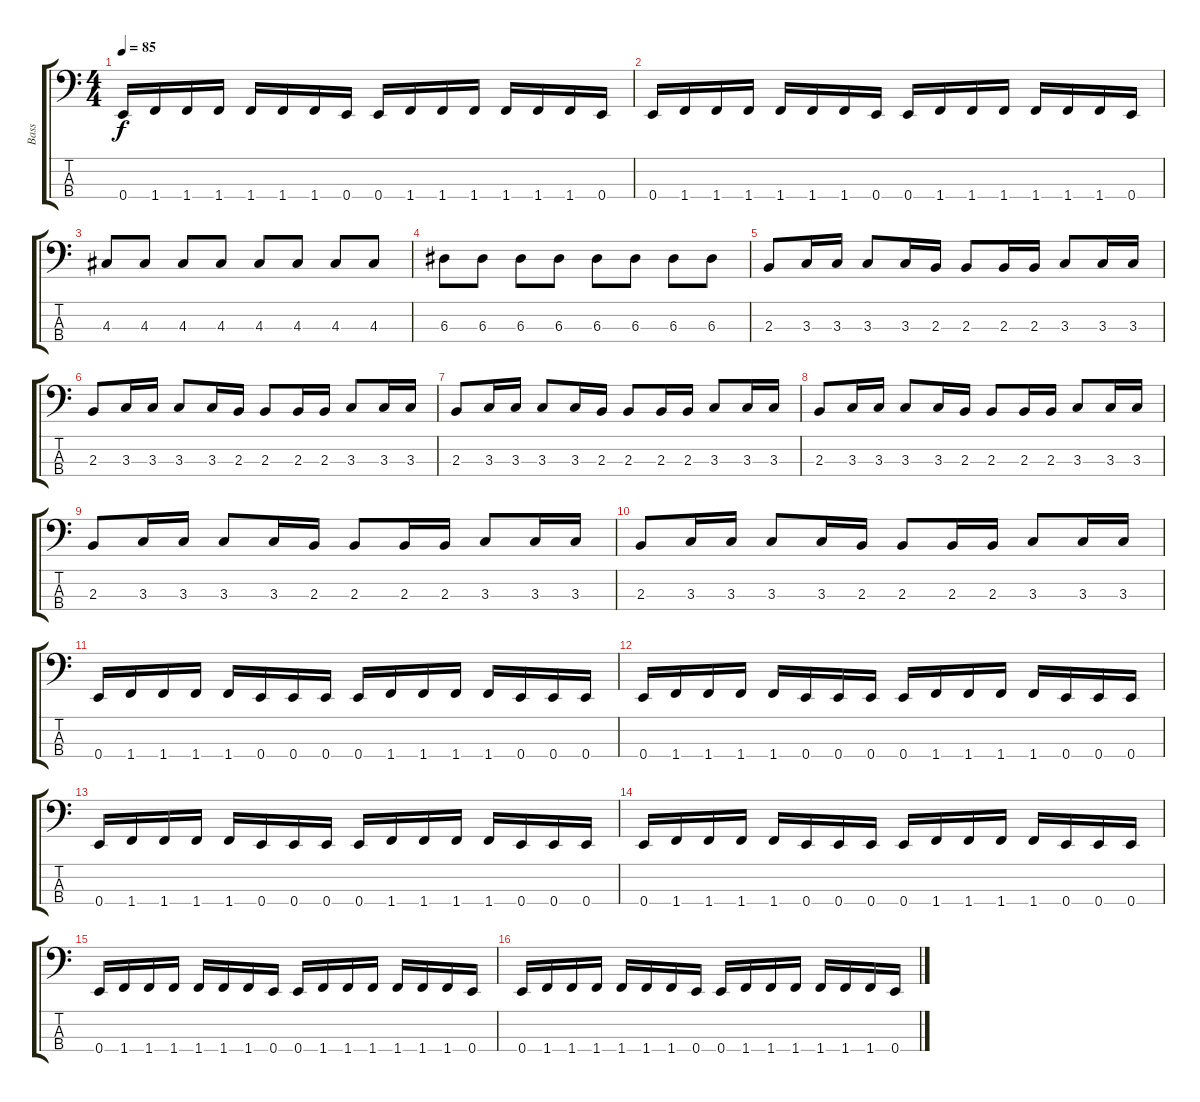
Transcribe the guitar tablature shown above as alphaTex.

\track ("Bass" "Bass") {instrument electricbassfinger}
\staff {score tabs}
\tuning (G2 D2 A1 E1) {hide}
\ts (4 4)
\tempo 85
\clef f4
\ks c
0.4.16{dy f} 1.4.16 1.4.16 1.4.16 1.4.16 1.4.16 1.4.16 0.4.16 0.4.16 1.4.16 1.4.16 1.4.16 1.4.16 1.4.16 1.4.16 0.4.16 |
0.4.16 1.4.16 1.4.16 1.4.16 1.4.16 1.4.16 1.4.16 0.4.16 0.4.16 1.4.16 1.4.16 1.4.16 1.4.16 1.4.16 1.4.16 0.4.16 |
4.3.8 4.3.8 4.3.8 4.3.8 4.3.8 4.3.8 4.3.8 4.3.8 |
6.3.8 6.3.8 6.3.8 6.3.8 6.3.8 6.3.8 6.3.8 6.3.8 |
2.3.8{volume 4} 3.3.16{volume 4} 3.3.16{volume 4} 3.3.8{volume 4} 3.3.16{volume 4} 2.3.16{volume 4} 2.3.8{volume 4} 2.3.16{volume 4} 2.3.16{volume 4} 3.3.8{volume 4} 3.3.16{volume 4} 3.3.16{volume 4} |
2.3.8{volume 4} 3.3.16{volume 4} 3.3.16{volume 4} 3.3.8{volume 4} 3.3.16{volume 4} 2.3.16{volume 4} 2.3.8{volume 4} 2.3.16{volume 4} 2.3.16{volume 4} 3.3.8{volume 4} 3.3.16{volume 4} 3.3.16{volume 4} |
2.3.8{volume 4} 3.3.16{volume 4} 3.3.16{volume 4} 3.3.8{volume 4} 3.3.16{volume 4} 2.3.16{volume 4} 2.3.8{volume 4} 2.3.16{volume 4} 2.3.16{volume 4} 3.3.8{volume 4} 3.3.16{volume 4} 3.3.16{volume 4} |
2.3.8{volume 4} 3.3.16{volume 4} 3.3.16{volume 4} 3.3.8{volume 4} 3.3.16{volume 4} 2.3.16{volume 4} 2.3.8{volume 4} 2.3.16{volume 4} 2.3.16{volume 4} 3.3.8{volume 4} 3.3.16{volume 4} 3.3.16{volume 4} |
2.3.8{volume 4} 3.3.16{volume 4} 3.3.16{volume 4} 3.3.8{volume 4} 3.3.16{volume 4} 2.3.16{volume 4} 2.3.8{volume 4} 2.3.16{volume 4} 2.3.16{volume 4} 3.3.8{volume 4} 3.3.16{volume 4} 3.3.16{volume 4} |
2.3.8{volume 4} 3.3.16{volume 4} 3.3.16{volume 4} 3.3.8{volume 4} 3.3.16{volume 4} 2.3.16{volume 4} 2.3.8{volume 4} 2.3.16{volume 4} 2.3.16{volume 4} 3.3.8{volume 4} 3.3.16{volume 4} 3.3.16{volume 4} |
0.4.16 1.4.16 1.4.16 1.4.16 1.4.16 0.4.16 0.4.16 0.4.16 0.4.16 1.4.16 1.4.16 1.4.16 1.4.16 0.4.16 0.4.16 0.4.16 |
0.4.16 1.4.16 1.4.16 1.4.16 1.4.16 0.4.16 0.4.16 0.4.16 0.4.16 1.4.16 1.4.16 1.4.16 1.4.16 0.4.16 0.4.16 0.4.16 |
0.4.16 1.4.16 1.4.16 1.4.16 1.4.16 0.4.16 0.4.16 0.4.16 0.4.16 1.4.16 1.4.16 1.4.16 1.4.16 0.4.16 0.4.16 0.4.16 |
0.4.16 1.4.16 1.4.16 1.4.16 1.4.16 0.4.16 0.4.16 0.4.16 0.4.16 1.4.16 1.4.16 1.4.16 1.4.16 0.4.16 0.4.16 0.4.16 |
0.4.16 1.4.16 1.4.16 1.4.16 1.4.16 1.4.16 1.4.16 0.4.16 0.4.16 1.4.16 1.4.16 1.4.16 1.4.16 1.4.16 1.4.16 0.4.16 |
0.4.16 1.4.16 1.4.16 1.4.16 1.4.16 1.4.16 1.4.16 0.4.16 0.4.16 1.4.16 1.4.16 1.4.16 1.4.16 1.4.16 1.4.16 0.4.16
